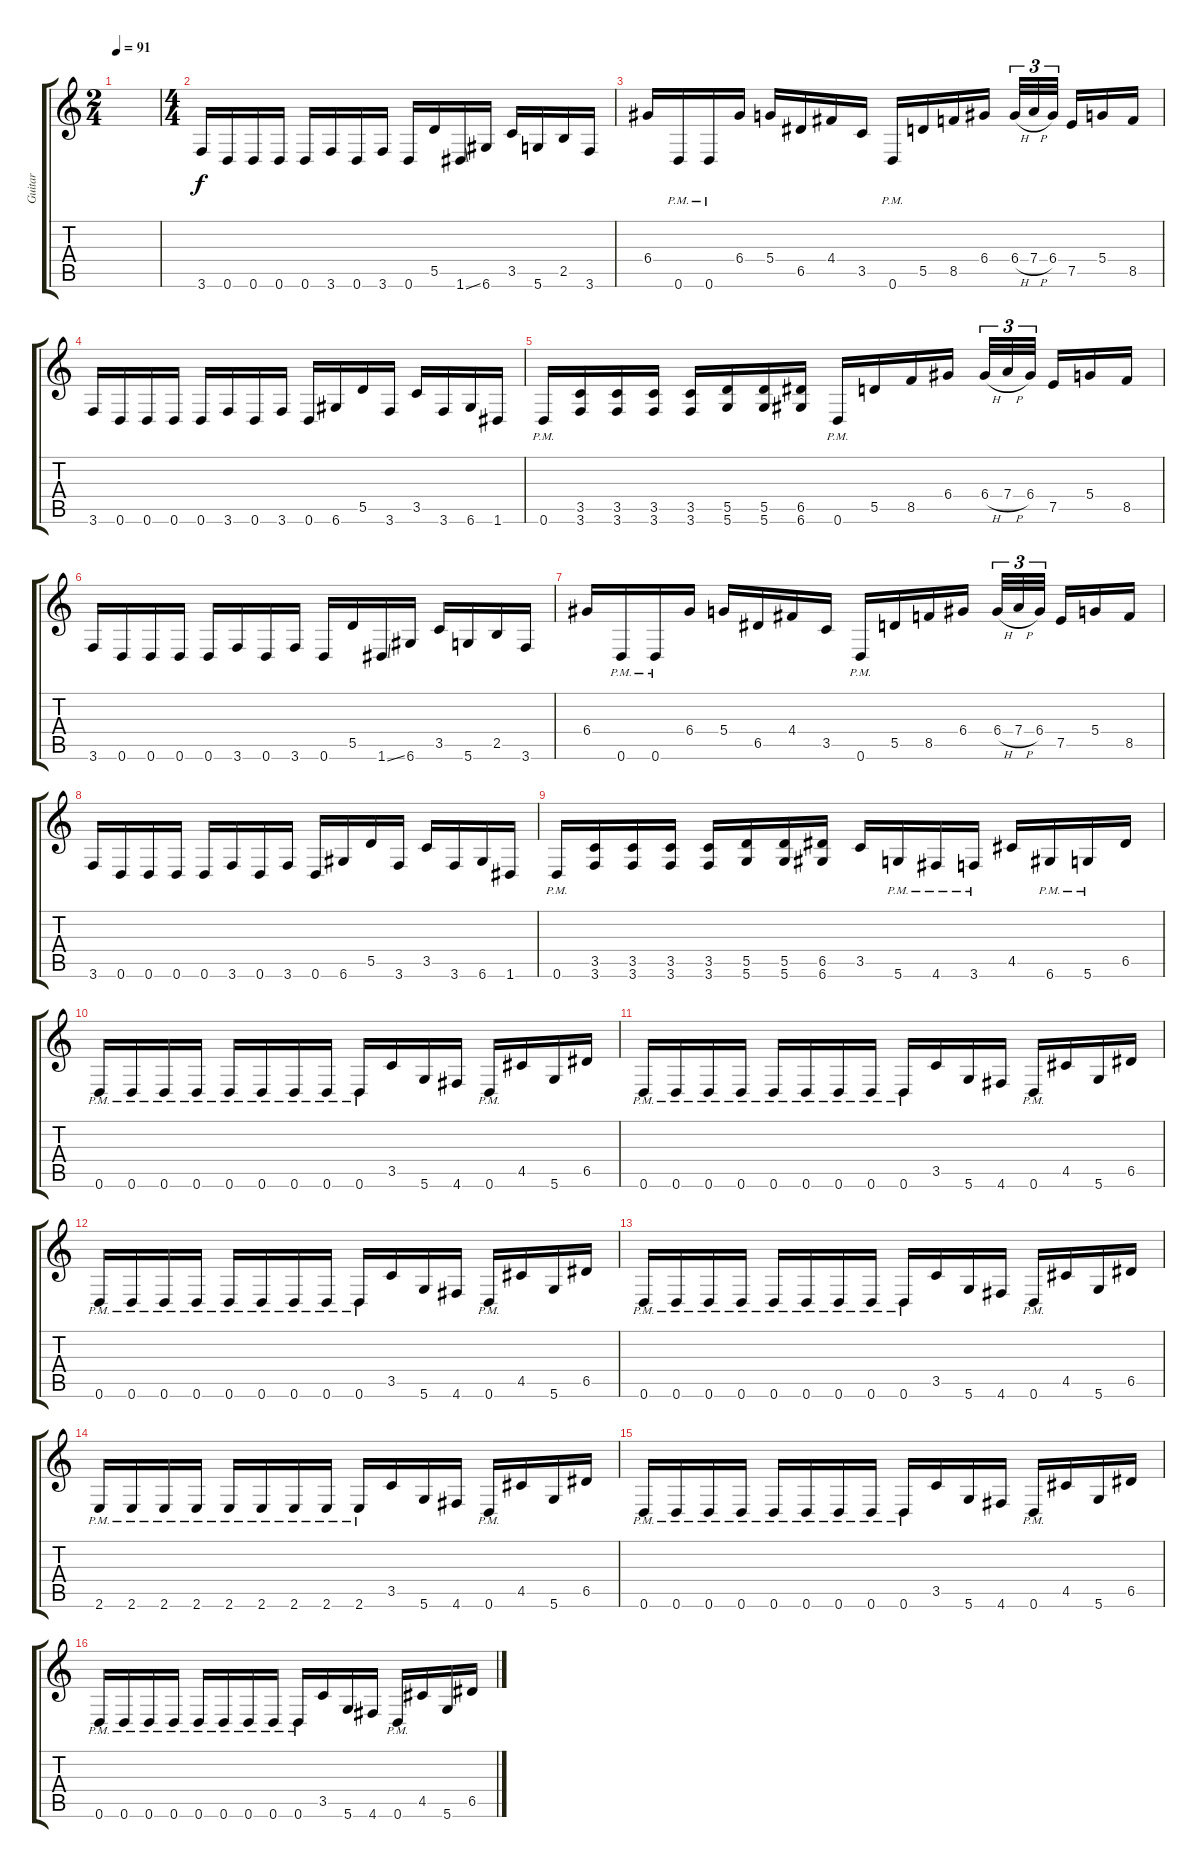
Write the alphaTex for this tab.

\track ("Guitar" "Guitar") {instrument distortionguitar}
\staff {score tabs}
\tuning (E4 B3 G3 D3 A2 D2) {hide}
\ts (2 4)
\tempo 91
\clef g2
\ks c
|
\ts (4 4)
3.6.16 0.6.16 0.6.16 0.6.16 0.6.16 3.6.16 0.6.16 3.6.16 0.6.16 5.5.16 1.6{ss}.16 6.6.16 3.5.16 5.6.16 2.5.16 3.6.16 |
6.4.16 0.6{pm}.16 0.6{pm}.16 6.4.16 5.4.16 6.5.16 4.4.16 3.5.16 0.6{pm}.16 5.5.16 8.5.16 6.4.16 6.4{h}.32{tu (3 2)} 7.4{h}.32{tu (3 2)} 6.4.32{tu (3 2) beam splitsecondary} 7.5.16 5.4.16 8.5.16 |
3.6.16 0.6.16 0.6.16 0.6.16 0.6.16 3.6.16 0.6.16 3.6.16 0.6.16 6.6.16 5.5.16 3.6.16 3.5.16 3.6.16 6.6.16 1.6.16 |
0.6{pm}.16 (3.5 3.6).16 (3.5 3.6).16 (3.5 3.6).16 (3.5 3.6).16 (5.5 5.6).16 (5.5 5.6).16 (6.5 6.6).16 0.6{pm}.16 5.5.16 8.5.16 6.4.16 6.4{h}.32{tu (3 2)} 7.4{h}.32{tu (3 2)} 6.4.32{tu (3 2) beam splitsecondary} 7.5.16 5.4.16 8.5.16 |
3.6.16 0.6.16 0.6.16 0.6.16 0.6.16 3.6.16 0.6.16 3.6.16 0.6.16 5.5.16 1.6{ss}.16 6.6.16 3.5.16 5.6.16 2.5.16 3.6.16 |
6.4.16 0.6{pm}.16 0.6{pm}.16 6.4.16 5.4.16 6.5.16 4.4.16 3.5.16 0.6{pm}.16 5.5.16 8.5.16 6.4.16 6.4{h}.32{tu (3 2)} 7.4{h}.32{tu (3 2)} 6.4.32{tu (3 2) beam splitsecondary} 7.5.16 5.4.16 8.5.16 |
3.6.16 0.6.16 0.6.16 0.6.16 0.6.16 3.6.16 0.6.16 3.6.16 0.6.16 6.6.16 5.5.16 3.6.16 3.5.16 3.6.16 6.6.16 1.6.16 |
0.6{pm}.16 (3.5 3.6).16 (3.5 3.6).16 (3.5 3.6).16 (3.5 3.6).16 (5.5 5.6).16 (5.5 5.6).16 (6.5 6.6).16 3.5.16 5.6{pm}.16 4.6{pm}.16 3.6{pm}.16 4.5.16 6.6{pm}.16 5.6{pm}.16 6.5.16 |
0.6{pm}.16 0.6{pm}.16 0.6{pm}.16 0.6{pm}.16 0.6{pm}.16 0.6{pm}.16 0.6{pm}.16 0.6{pm}.16 0.6{pm}.16 3.5.16 5.6.16 4.6.16 0.6{pm}.16 4.5.16 5.6.16 6.5.16 |
0.6{pm}.16 0.6{pm}.16 0.6{pm}.16 0.6{pm}.16 0.6{pm}.16 0.6{pm}.16 0.6{pm}.16 0.6{pm}.16 0.6{pm}.16 3.5.16 5.6.16 4.6.16 0.6{pm}.16 4.5.16 5.6.16 6.5.16 |
0.6{pm}.16 0.6{pm}.16 0.6{pm}.16 0.6{pm}.16 0.6{pm}.16 0.6{pm}.16 0.6{pm}.16 0.6{pm}.16 0.6{pm}.16 3.5.16 5.6.16 4.6.16 0.6{pm}.16 4.5.16 5.6.16 6.5.16 |
0.6{pm}.16 0.6{pm}.16 0.6{pm}.16 0.6{pm}.16 0.6{pm}.16 0.6{pm}.16 0.6{pm}.16 0.6{pm}.16 0.6{pm}.16 3.5.16 5.6.16 4.6.16 0.6{pm}.16 4.5.16 5.6.16 6.5.16 |
2.6{pm}.16 2.6{pm}.16 2.6{pm}.16 2.6{pm}.16 2.6{pm}.16 2.6{pm}.16 2.6{pm}.16 2.6{pm}.16 2.6{pm}.16 3.5.16 5.6.16 4.6.16 0.6{pm}.16 4.5.16 5.6.16 6.5.16 |
0.6{pm}.16 0.6{pm}.16 0.6{pm}.16 0.6{pm}.16 0.6{pm}.16 0.6{pm}.16 0.6{pm}.16 0.6{pm}.16 0.6{pm}.16 3.5.16 5.6.16 4.6.16 0.6{pm}.16 4.5.16 5.6.16 6.5.16 |
0.6{pm}.16 0.6{pm}.16 0.6{pm}.16 0.6{pm}.16 0.6{pm}.16 0.6{pm}.16 0.6{pm}.16 0.6{pm}.16 0.6{pm}.16 3.5.16 5.6.16 4.6.16 0.6{pm}.16 4.5.16 5.6.16 6.5.16
